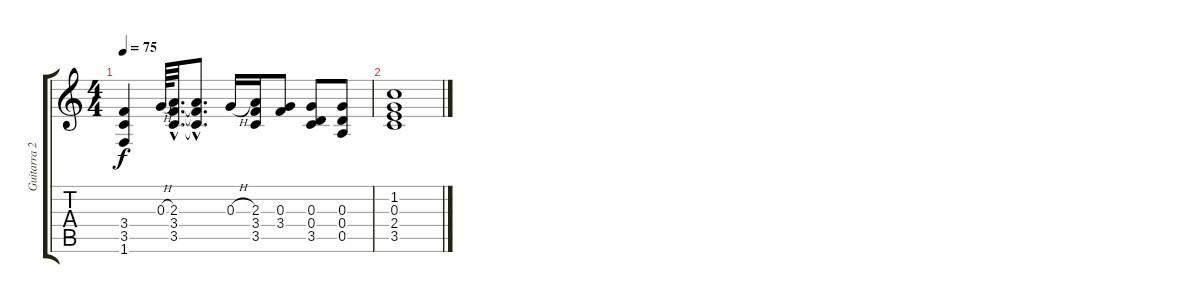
\track ("Guitarra 2" "Guitarra 2") {instrument acousticguitarsteel}
\staff {score tabs}
\tuning (E4 B3 G3 D3 A2 E2) {hide}
\ts (4 4)
\tempo 75
\clef g2
\ks c
(3.4 3.5 1.6).4{dy f} 0.3{h}.64 (2.3{hac} 3.4{hac} 3.5{hac}).32{d} (2.3{hac t} 3.4{hac t} 3.5{hac t}).8{d} 0.3{h}.16 (2.3 3.4 3.5).16 (0.3 3.4).8 (0.3 0.4 3.5).8 (0.3 0.4 0.5).8 |
(1.2 0.3 2.4 3.5).1
